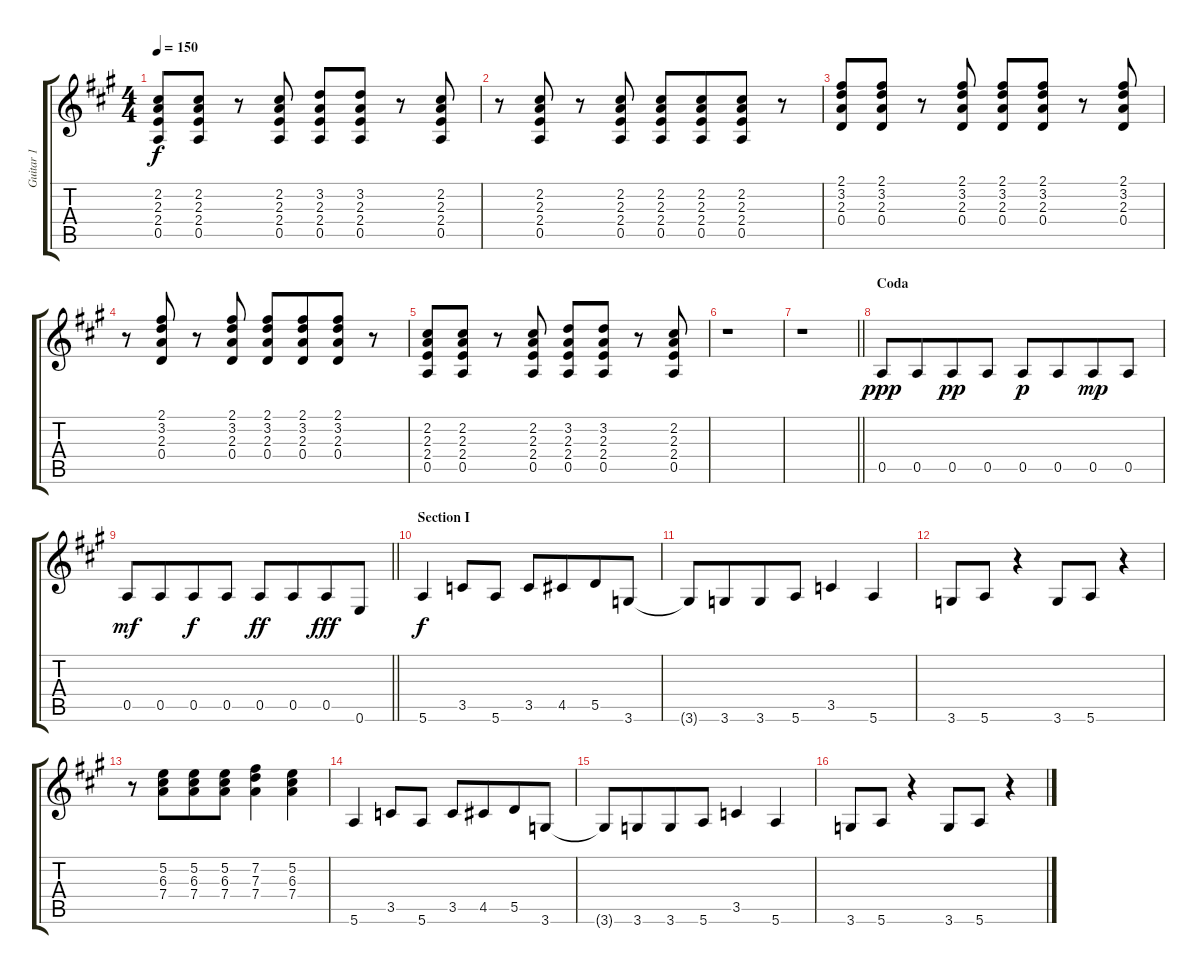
\track ("Guitar 1" "Guitar 1") {instrument overdrivenguitar}
\staff {score tabs}
\tuning (E4 B3 G3 D3 A2 E2) {hide}
\ts (4 4)
\tempo 150
\clef g2
\ks a
(2.2 2.3 2.4 0.5).8{dy f} (2.2 2.3 2.4 0.5).8 r.8 (2.2 2.3 2.4 0.5).8 (3.2 2.3 2.4 0.5).8 (3.2 2.3 2.4 0.5).8 r.8 (2.2 2.3 2.4 0.5).8 |
r.8 (2.2 2.3 2.4 0.5).8 r.8 (2.2 2.3 2.4 0.5).8 (2.2 2.3 2.4 0.5).8 (2.2 2.3 2.4 0.5).8{beam merge} (2.2 2.3 2.4 0.5).8 r.8 |
(2.1 3.2 2.3 0.4).8{beam Up} (2.1 3.2 2.3 0.4).8{beam Up} r.8 (2.1 3.2 2.3 0.4).8{beam Up} (2.1 3.2 2.3 0.4).8{beam Up} (2.1 3.2 2.3 0.4).8{beam Up} r.8 (2.1 3.2 2.3 0.4).8{beam Up} |
r.8 (2.1 3.2 2.3 0.4).8{beam Up} r.8 (2.1 3.2 2.3 0.4).8{beam Up} (2.1 3.2 2.3 0.4).8{beam Up} (2.1 3.2 2.3 0.4).8{beam Up beam merge} (2.1 3.2 2.3 0.4).8{beam Up} r.8 |
(2.2 2.3 2.4 0.5).8 (2.2 2.3 2.4 0.5).8 r.8 (2.2 2.3 2.4 0.5).8 (3.2 2.3 2.4 0.5).8 (3.2 2.3 2.4 0.5).8 r.8 (2.2 2.3 2.4 0.5).8 |
r.1 |
\barLineRight lightlight
r.1 |
\section ("" "Coda")
0.5.8{dy ppp} 0.5.8{beam merge} 0.5.8{dy pp} 0.5.8 0.5.8{dy p} 0.5.8{beam merge} 0.5.8{dy mp} 0.5.8 |
\barLineRight lightlight
0.5.8{dy mf} 0.5.8{beam merge} 0.5.8{dy f} 0.5.8 0.5.8{dy ff} 0.5.8{beam merge} 0.5.8{dy fff} 0.6.8 |
\section ("" "Section I")
5.6.4{dy f} 3.5.8 5.6.8 3.5.8 4.5.8{beam merge} 5.5.8 3.6.8 |
3.6{t}.8 3.6.8{beam merge} 3.6.8 5.6.8 3.5.4 5.6.4 |
3.6.8 5.6.8 r.4 3.6.8 5.6.8 r.4 |
r.8 (5.2 6.3 7.4).8{beam merge} (5.2 6.3 7.4).8 (5.2 6.3 7.4).8 (7.2 7.3 7.4).4 (5.2 6.3 7.4).4 |
5.6.4 3.5.8 5.6.8 3.5.8 4.5.8{beam merge} 5.5.8 3.6.8 |
3.6{t}.8 3.6.8{beam merge} 3.6.8 5.6.8 3.5.4 5.6.4 |
3.6.8 5.6.8 r.4 3.6.8 5.6.8 r.4
